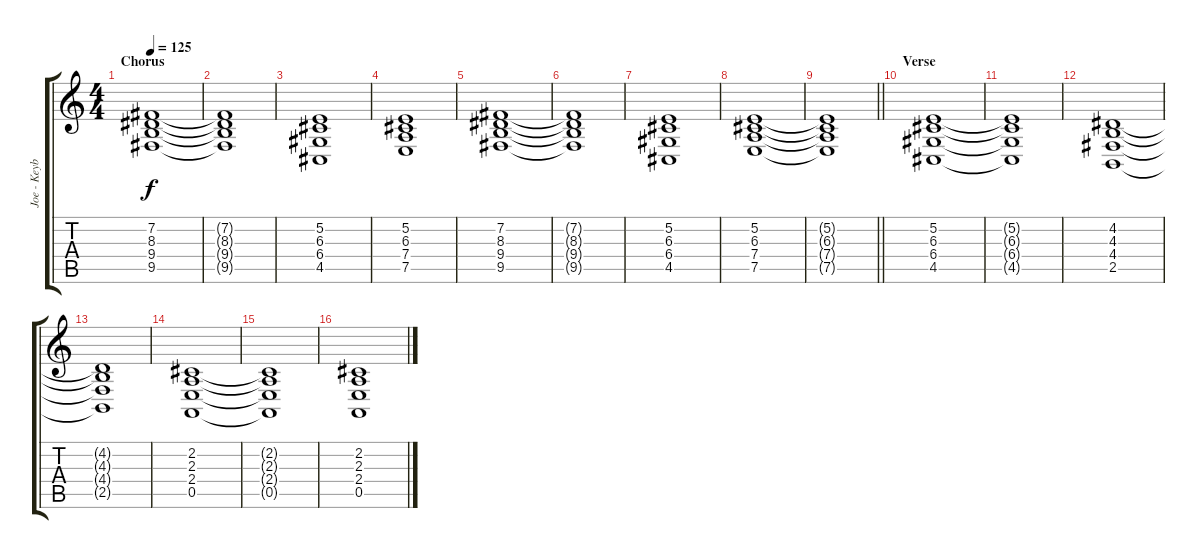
\track ("Joe - Keyboards" "Joe - Keyb") {instrument pad2warm}
\staff {score tabs}
\tuning (E4 B3 G3 D3 A2 E2) {hide}
\ts (4 4)
\section ("" "Chorus")
\tempo 125
\clef g2
\ks c
(7.2 8.3 9.4 9.5).1{dy f} |
(7.2{t} 8.3{t} 9.4{t} 9.5{t}).1 |
(5.2 6.3 6.4 4.5).1 |
(5.2 6.3 7.4 7.5).1 |
(7.2 8.3 9.4 9.5).1 |
(7.2{t} 8.3{t} 9.4{t} 9.5{t}).1 |
(5.2 6.3 6.4 4.5).1 |
(5.2 6.3 7.4 7.5).1 |
\barLineRight lightlight
(5.2{t} 6.3{t} 7.4{t} 7.5{t}).1 |
\section ("" "Verse")
(5.2 6.3 6.4 4.5).1 |
(5.2{t} 6.3{t} 6.4{t} 4.5{t}).1 |
(4.2 4.3 4.4 2.5).1 |
(4.2{t} 4.3{t} 4.4{t} 2.5{t}).1 |
(2.2 2.3 2.4 0.5).1 |
(2.2{t} 2.3{t} 2.4{t} 0.5{t}).1 |
(2.2 2.3 2.4 0.5).1
